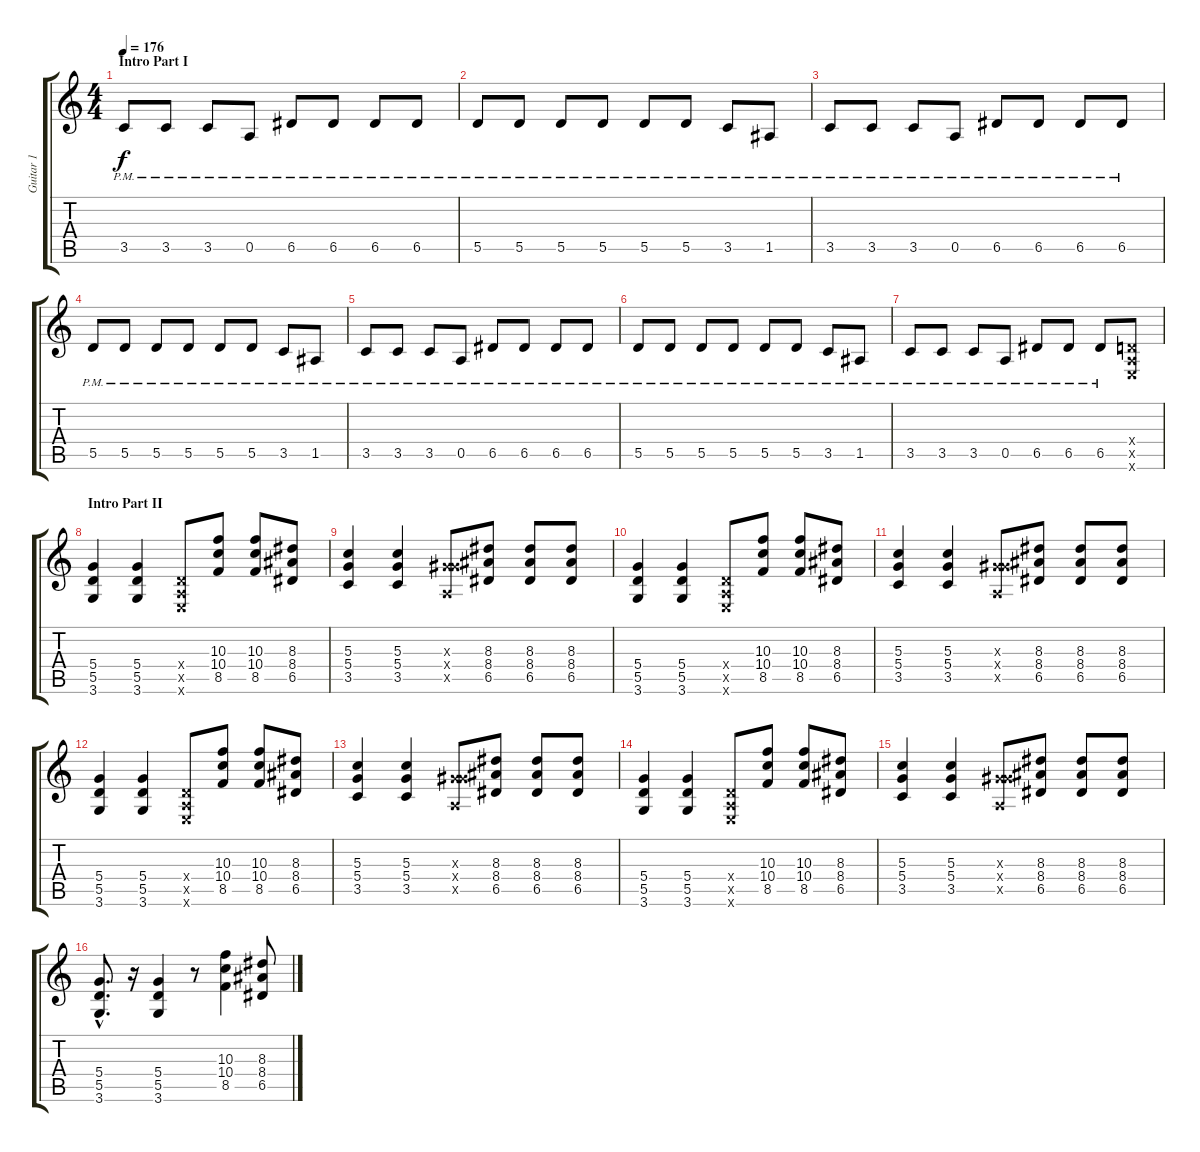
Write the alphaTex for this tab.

\track ("Guitar 1" "Guitar 1") {instrument distortionguitar}
\staff {score tabs}
\tuning (E4 B3 G3 D3 A2 E2) {hide}
\ts (4 4)
\section ("" "Intro Part I")
\tempo 176
\clef g2
\ks c
3.5{pm}.8{dy f balance 8 instrument distortionguitar} 3.5{pm}.8 3.5{pm}.8 0.5{pm}.8 6.5{pm}.8 6.5{pm}.8 6.5{pm}.8 6.5{pm}.8 |
5.5{pm}.8 5.5{pm}.8 5.5{pm}.8 5.5{pm}.8 5.5{pm}.8 5.5{pm}.8 3.5{pm}.8 1.5{pm}.8 |
3.5{pm}.8 3.5{pm}.8 3.5{pm}.8 0.5{pm}.8 6.5{pm}.8 6.5{pm}.8 6.5{pm}.8 6.5{pm}.8 |
5.5{pm}.8 5.5{pm}.8 5.5{pm}.8 5.5{pm}.8 5.5{pm}.8 5.5{pm}.8 3.5{pm}.8 1.5{pm}.8 |
3.5{pm}.8 3.5{pm}.8 3.5{pm}.8 0.5{pm}.8 6.5{pm}.8 6.5{pm}.8 6.5{pm}.8 6.5{pm}.8 |
5.5{pm}.8 5.5{pm}.8 5.5{pm}.8 5.5{pm}.8 5.5{pm}.8 5.5{pm}.8 3.5{pm}.8 1.5{pm}.8 |
3.5{pm}.8 3.5{pm}.8 3.5{pm}.8 0.5{pm}.8 6.5{pm}.8 6.5{pm}.8 6.5{pm}.8 (0.4{x} 0.5{x} 0.6{x}).8 |
\section ("" "Intro Part II")
(5.4 5.5 3.6).4{balance 16} (5.4 5.5 3.6).4 (0.4{x} 0.5{x} 0.6{x}).8 (10.3 10.4 8.5).8 (10.3 10.4 8.5).8 (8.3 8.4 6.5).8 |
(5.3 5.4 3.5).4 (5.3 5.4 3.5).4 (0.3{x} 6.4{x} 0.5{x}).8 (8.3 8.4 6.5).8 (8.3 8.4 6.5).8 (8.3 8.4 6.5).8 |
(5.4 5.5 3.6).4 (5.4 5.5 3.6).4 (0.4{x} 0.5{x} 0.6{x}).8 (10.3 10.4 8.5).8 (10.3 10.4 8.5).8 (8.3 8.4 6.5).8 |
(5.3 5.4 3.5).4 (5.3 5.4 3.5).4 (0.3{x} 6.4{x} 0.5{x}).8 (8.3 8.4 6.5).8 (8.3 8.4 6.5).8 (8.3 8.4 6.5).8 |
(5.4 5.5 3.6).4 (5.4 5.5 3.6).4 (0.4{x} 0.5{x} 0.6{x}).8 (10.3 10.4 8.5).8 (10.3 10.4 8.5).8 (8.3 8.4 6.5).8 |
(5.3 5.4 3.5).4 (5.3 5.4 3.5).4 (0.3{x} 6.4{x} 0.5{x}).8 (8.3 8.4 6.5).8 (8.3 8.4 6.5).8 (8.3 8.4 6.5).8 |
(5.4 5.5 3.6).4 (5.4 5.5 3.6).4 (0.4{x} 0.5{x} 0.6{x}).8 (10.3 10.4 8.5).8 (10.3 10.4 8.5).8 (8.3 8.4 6.5).8 |
(5.3 5.4 3.5).4 (5.3 5.4 3.5).4 (0.3{x} 6.4{x} 0.5{x}).8 (8.3 8.4 6.5).8 (8.3 8.4 6.5).8 (8.3 8.4 6.5).8 |
(5.4{hac} 5.5{hac} 3.6{hac}).8{d} r.16 (5.4 5.5 3.6).4 r.8 (10.3 10.4 8.5).4 (8.3 8.4 6.5).8
